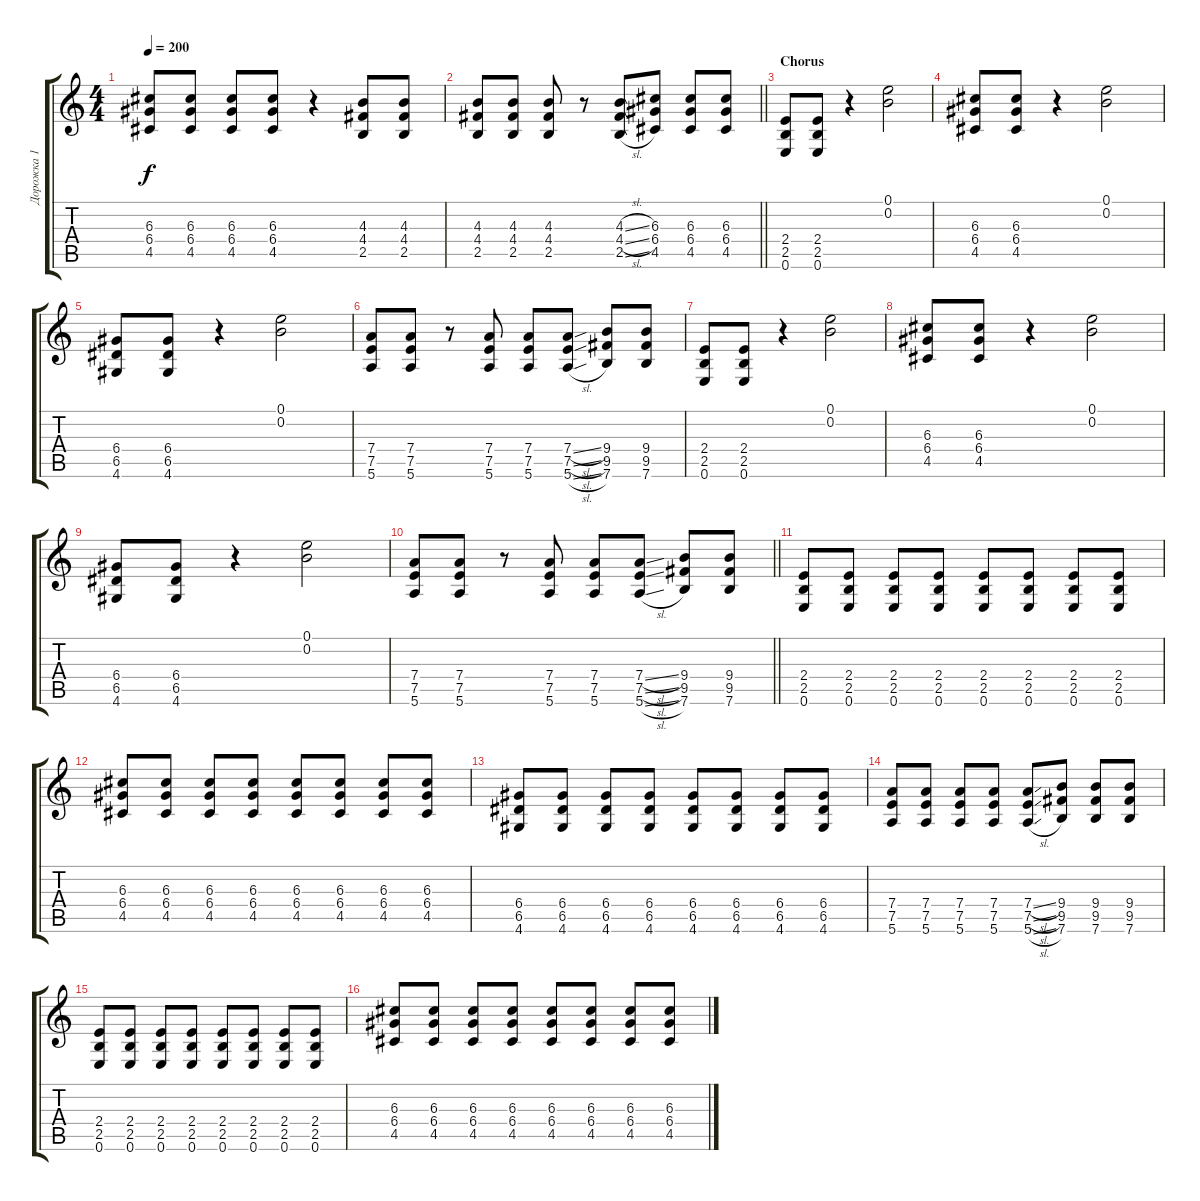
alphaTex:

\track ("Дорожка 1" "Дорожка 1") {instrument distortionguitar}
\staff {score tabs}
\tuning (E4 B3 G3 D3 A2 E2) {hide}
\ts (4 4)
\tempo 200
\clef g2
\ks c
(6.3 6.4 4.5).8{dy f} (6.3 6.4 4.5).8 (6.3 6.4 4.5).8 (6.3 6.4 4.5).8 r.4 (4.3 4.4 2.5).8 (4.3 4.4 2.5).8 |
\barLineRight lightlight
(4.3 4.4 2.5).8 (4.3 4.4 2.5).8 (4.3 4.4 2.5).8 r.8 (4.3{sl} 4.4{sl} 2.5{sl}).8 (6.3 6.4 4.5).8 (6.3 6.4 4.5).8 (6.3 6.4 4.5).8 |
\section ("" "Chorus")
(2.4 2.5 0.6).8 (2.4 2.5 0.6).8 r.4 (0.1 0.2).2 |
(6.3 6.4 4.5).8 (6.3 6.4 4.5).8 r.4 (0.1 0.2).2 |
(6.4 6.5 4.6).8 (6.4 6.5 4.6).8 r.4 (0.1 0.2).2 |
(7.4 7.5 5.6).8 (7.4 7.5 5.6).8 r.8 (7.4 7.5 5.6).8 (7.4 7.5 5.6).8 (7.4{sl} 7.5{sl} 5.6{sl}).8 (9.4 9.5 7.6).8 (9.4 9.5 7.6).8 |
(2.4 2.5 0.6).8 (2.4 2.5 0.6).8 r.4 (0.1 0.2).2 |
(6.3 6.4 4.5).8 (6.3 6.4 4.5).8 r.4 (0.1 0.2).2 |
(6.4 6.5 4.6).8 (6.4 6.5 4.6).8 r.4 (0.1 0.2).2 |
\barLineRight lightlight
(7.4 7.5 5.6).8 (7.4 7.5 5.6).8 r.8 (7.4 7.5 5.6).8 (7.4 7.5 5.6).8 (7.4{sl} 7.5{sl} 5.6{sl}).8 (9.4 9.5 7.6).8 (9.4 9.5 7.6).8 |
(2.4 2.5 0.6).8 (2.4 2.5 0.6).8 (2.4 2.5 0.6).8 (2.4 2.5 0.6).8 (2.4 2.5 0.6).8 (2.4 2.5 0.6).8 (2.4 2.5 0.6).8 (2.4 2.5 0.6).8 |
(6.3 6.4 4.5).8 (6.3 6.4 4.5).8 (6.3 6.4 4.5).8 (6.3 6.4 4.5).8 (6.3 6.4 4.5).8 (6.3 6.4 4.5).8 (6.3 6.4 4.5).8 (6.3 6.4 4.5).8 |
(6.4 6.5 4.6).8 (6.4 6.5 4.6).8 (6.4 6.5 4.6).8 (6.4 6.5 4.6).8 (6.4 6.5 4.6).8 (6.4 6.5 4.6).8 (6.4 6.5 4.6).8 (6.4 6.5 4.6).8 |
(7.4 7.5 5.6).8 (7.4 7.5 5.6).8 (7.4 7.5 5.6).8 (7.4 7.5 5.6).8 (7.4{sl} 7.5{sl} 5.6{sl}).8 (9.4 9.5 7.6).8 (9.4 9.5 7.6).8 (9.4 9.5 7.6).8 |
(2.4 2.5 0.6).8 (2.4 2.5 0.6).8 (2.4 2.5 0.6).8 (2.4 2.5 0.6).8 (2.4 2.5 0.6).8 (2.4 2.5 0.6).8 (2.4 2.5 0.6).8 (2.4 2.5 0.6).8 |
(6.3 6.4 4.5).8 (6.3 6.4 4.5).8 (6.3 6.4 4.5).8 (6.3 6.4 4.5).8 (6.3 6.4 4.5).8 (6.3 6.4 4.5).8 (6.3 6.4 4.5).8 (6.3 6.4 4.5).8
